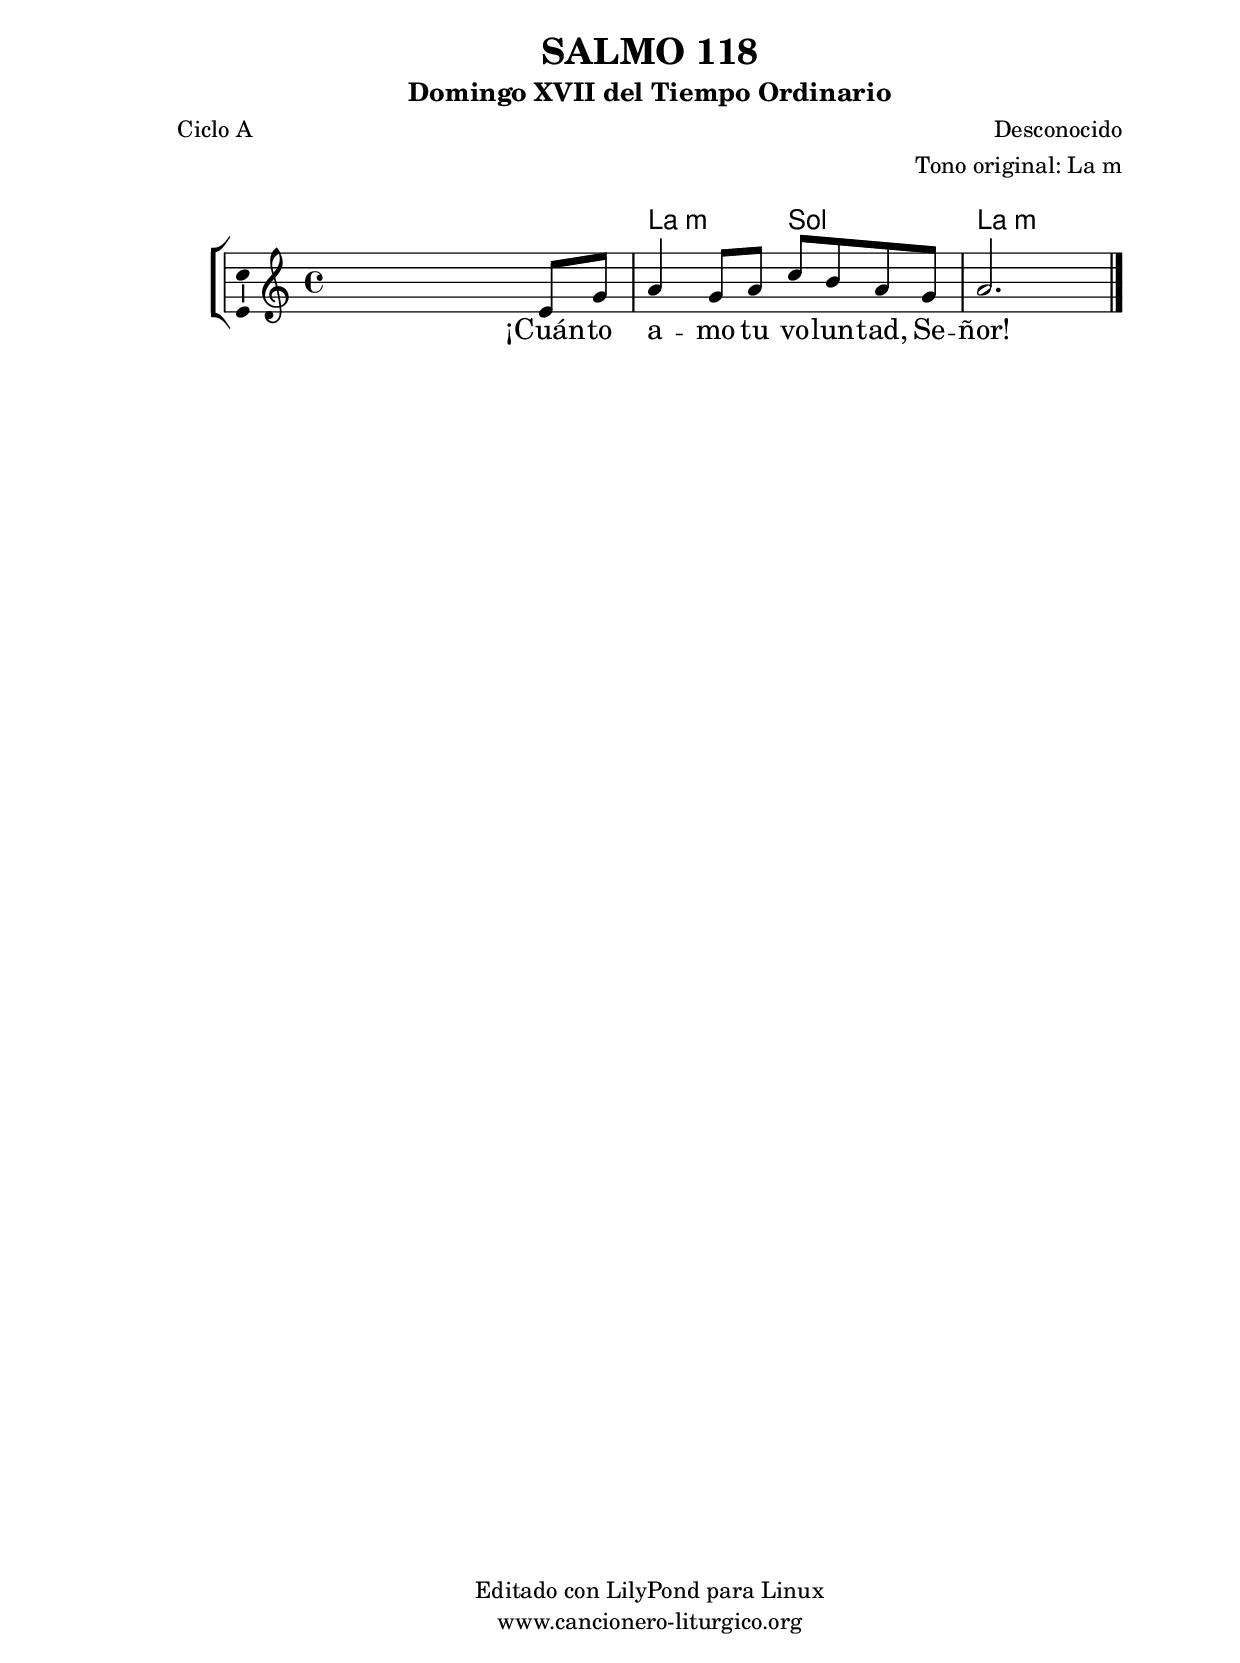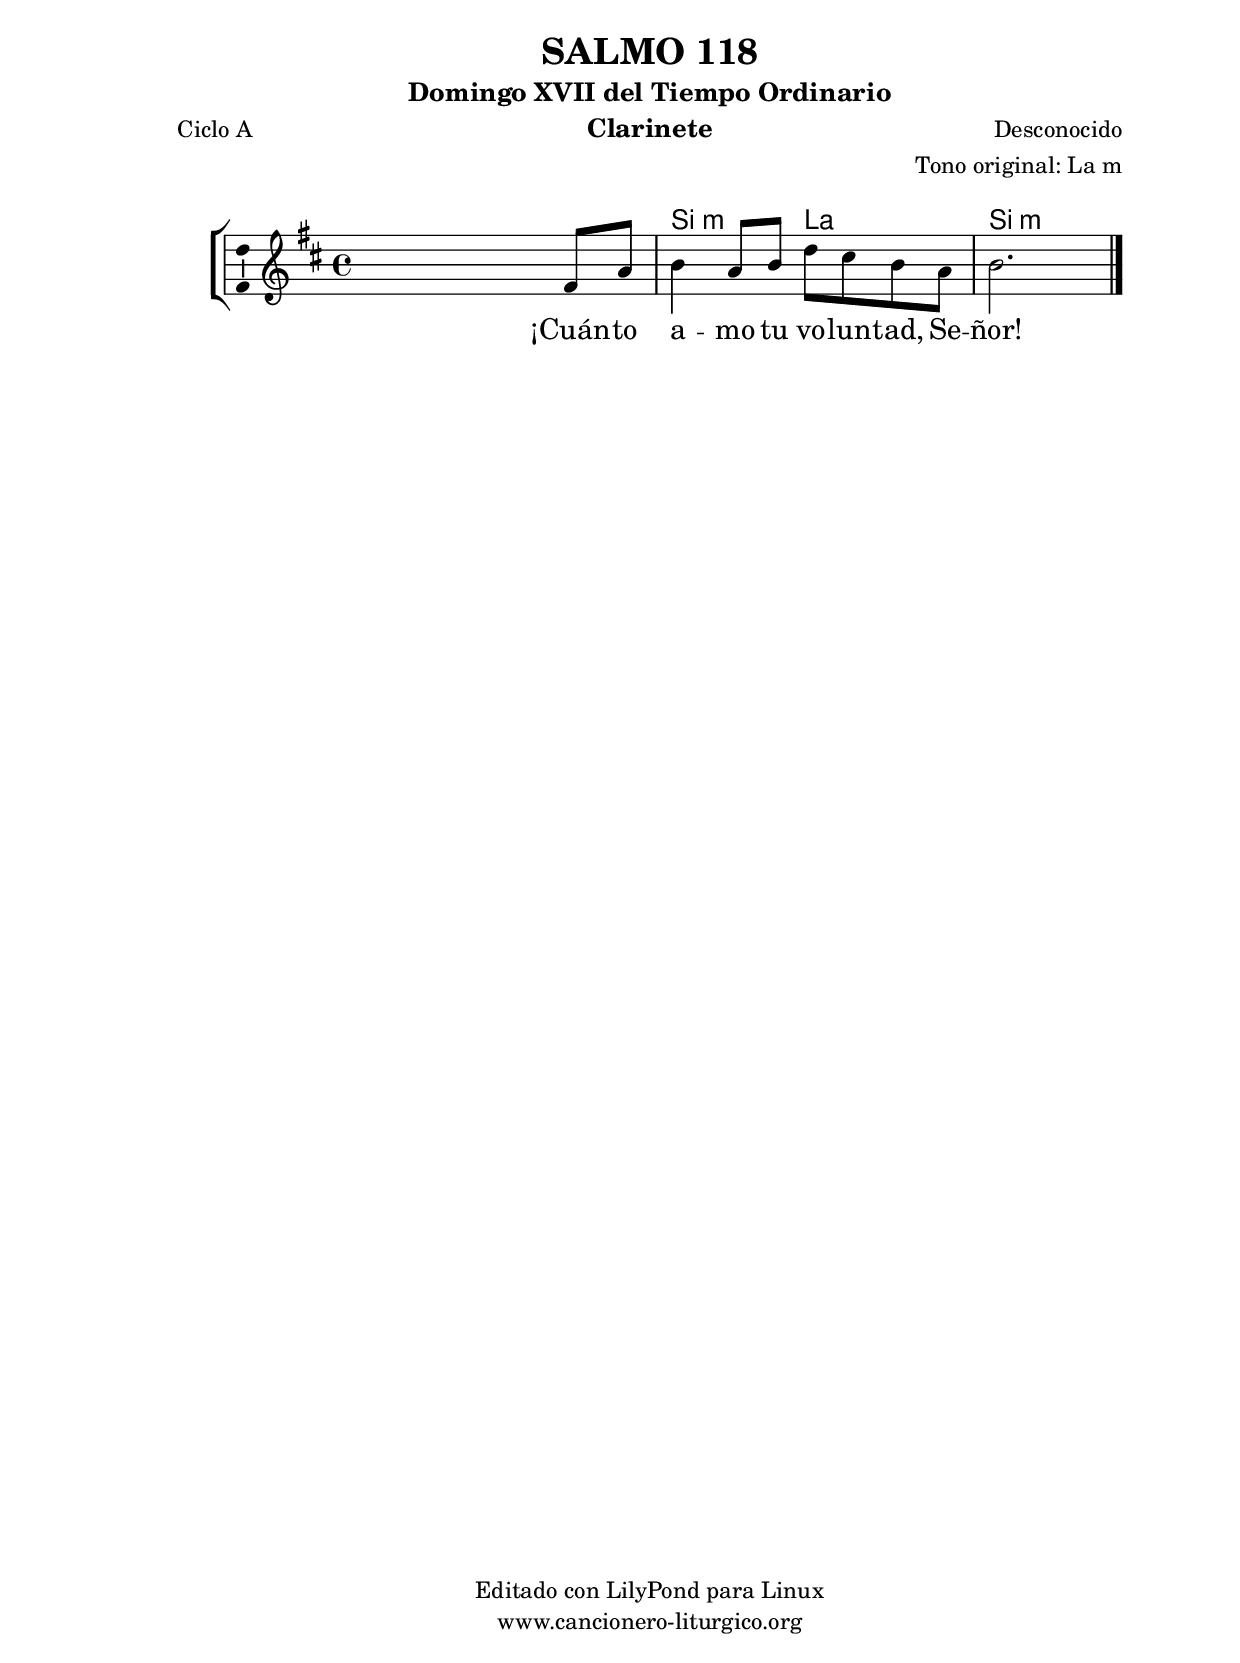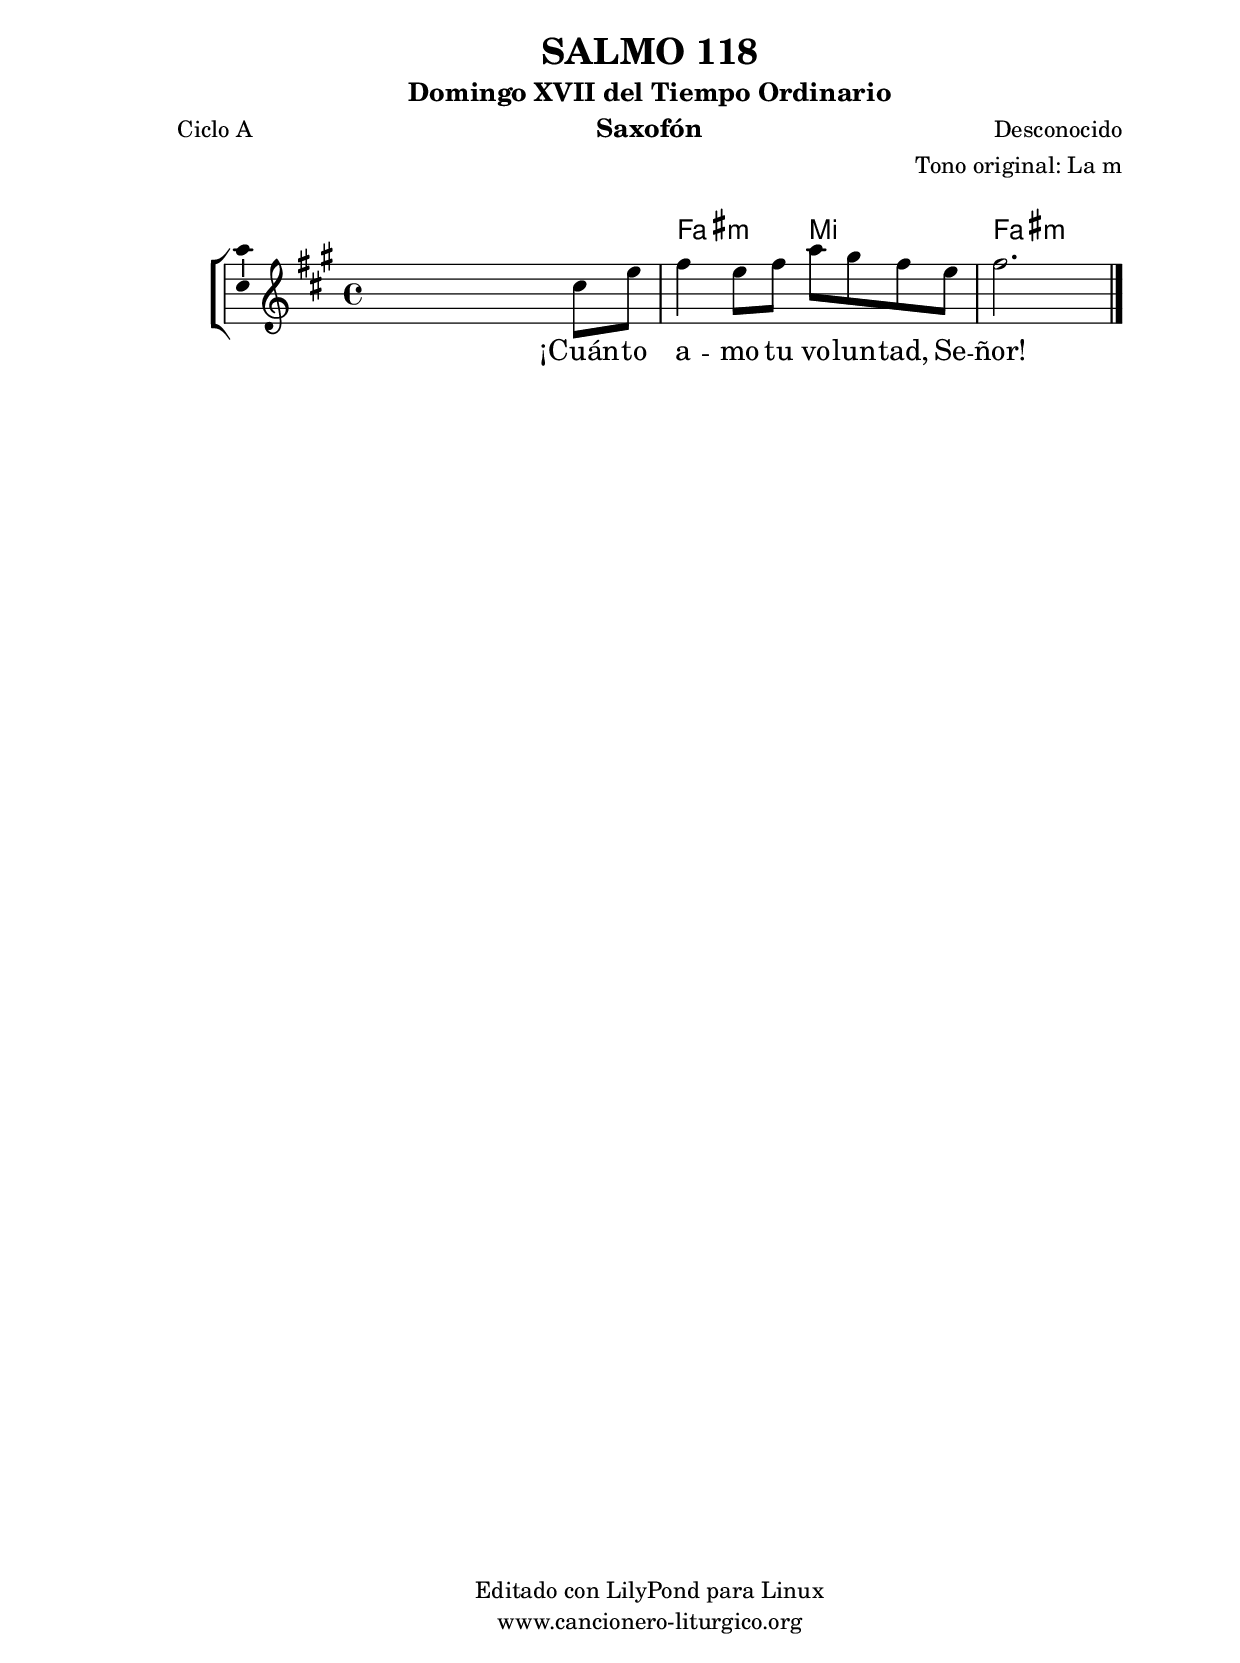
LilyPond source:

%
%para convertir .midi en .wav:
%timidity filename.midi -Ow -o finename.wav
%
%
%Para convertir de .wav a .mp3:
%lame -h -m j filename.wav
%
%
%para escuchar el midi:
%timidity nombrefichero.midi
%


%versión de lilypond para la que se ha escrito esta partitura:
\version "2.16.0"

	%Tamaño papel
	#(set-default-paper-size "a4")
	%Tamaño partitura
	#(set-global-staff-size 20)
	%No responde al pulsar sobre una nota
	#(ly:set-option 'point-and-click #f)

%parámetros del encabezamiento:
\header {
	title = "SALMO 118"
	subtitle = "Domingo XVII del Tiempo Ordinario"
	composer = "Desconocido"
	poet = "Ciclo A"
	meter = ""
	arranger = "Tono original: La m"
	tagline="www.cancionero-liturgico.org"
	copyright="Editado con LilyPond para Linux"
	}

%parámetros asociados al papel:
\paper  {
	oddHeaderMarkup = \markup {\fill-line { \on-the-fly #not-first-page \fromproperty #'header:title \on-the-fly #not-first-page \fromproperty #'header:composer }}
	evenHeaderMarkup = \markup {\fill-line { \fromproperty #'header:composer \fromproperty #'header:title }}
	#(set-paper-size "a4")
	print-page-number = ##f
	first-page-number = 1
	print-first-page-number = ##f
%	head-separation = 3.0 \cm
	top-margin = 2.0 \cm
	bottom-margin = 0.5\cm
%%%	bottom-margin = -1.0\cm
	left-margin = 3.0 \cm
	line-width = 16.0 \cm 
	indent = 8\mm
	interscoreline = 2.\mm
	between-system-space = 15\mm
%	para que las partituras no llenen la hoja:
	ragged-bottom = ##t
%	idem para la última hoja:
	ragged-last-bottom = ##f
%	para que las partituras llenen el ancho del papel:
	ragged-last = ##f
	after-title-space = 2.5 \cm
%page-count=1
%system-count=8

	%Flexible Vertical Spacing
%	markup-markup-spacing =
%	#'((basic-distance . 15) (minimum-distance . 15) (padding . 3))
	markup-system-spacing =
	#'((basic-distance . 15) (minimum-distance . 15) (padding . 3))
	system-system-spacing =
	#'((basic-distance . 15) (minimum-distance . 15) (padding . 3))
	score-system-spacing =
	#'((basic-distance . 15) (minimum-distance . 15) (padding . 5))
%	top-system-spacing = % header
%	#'((basic-distance . 8) (minimum-distance . 0) (padding . 3))
%	top-markup-spacing =
%	#'((basic-distance . 20) (minimum-distance . 20) (padding . 3))
	last-bottom-spacing = % footer
	#'((basic-distance . 5) (minimum-distance . 5) (padding . 3))
%	score-markup-spacing =
%	#'((basic-distance . 16) (minimum-distance . 13) (padding . 3))

	}


%parámetros que afectan a toda la partitura:
global =  {
	%clave de sol (G):
	\clef G
	%armadura:
%%%	\transpose c bes
	\key a \minor
	\tempo 4=80
	\set Score.tempoHideNote = ##t
	}


acordes = {
	\italianChords
	\chordmode {
%%%	\transpose c bes
{

s1
a2:m g a1:m

	}
	}
}

melodia = 
%%%	\transpose c bes
{
	\relative c'{
	\time 4/4

s2 s4 e8 g
a4 g8 a c b a g
a2. s4

\bar "|."
}
}

texto = \lyricmode {
¡Cuán -- to a -- mo tu vo -- lun -- tad, Se -- ñor!
	}


acordesStaff = \context ChordNames = acordesStaff <<
	\set chordChanges = ##t
	\acordes
	>>


vozStaff = \context Voice = vozStaff
\with {\consists "Ambitus_engraver"}
<<
%	\set Staff.instrumentName = ""
%	\set Staff.shortInstrumentName = ""
%	\set Staff.midiInstrument = #"clarinet"
%	\set Staff.midiInstrument = #"cello"
%	\set Staff.midiInstrument = #"flute"
	\set Staff.midiInstrument = #"electric guitar (jazz)"
%	\set Staff.midiInstrument = #"english horn"
%	\set Staff.midiInstrument = #"violin"
%	\set Staff.midiInstrument = #"glockenspiel"
	\set Staff.midiMinimumVolume = #0.7
	\set Staff.midiMaximumVolume = #0.9
	\global
	\melodia
	>>


textoStaff = \context Lyrics = textoStaff <<
	\lyricsto vozStaff \texto
	>>

\book {
	\score {
		\context ChoirStaff {
			\override StaffGroup.SystemStartBracket #'collapse-height = #1
			\override Score.SystemStartBar #'collapse-height = #1
			<<
			\acordesStaff
			\vozStaff
			\textoStaff
			>>
			}
		\layout {
	    		\context {
				\Lyrics
				\override LyricText #'font-size = #2
				}
	   		 \context {
				\Score
				%fontSize = #3
				\override StaffSymbol #'staff-space = #(magstep +3)
				%\override Beam #'thickness = #0.55
				%\override SpacingSpanner #'spacing-increment = #1.0
				%\override Slur #'height-limit = #1.5
				}
			}
		}
	\score {
		\unfoldRepeats
		\context ChoirStaff {
			<<
			\acordesStaff
			\vozStaff
			>>
			}
		\midi {
	  		\context {
	  			\Score
				tempoWholesPerMinute = #(ly:make-moment 70 4)
				}
			}
		}
	}

%Partitura para clarinete
#(define output-suffix "C")
\book {
	\header{
		instrument = "Clarinete"
		}
	\score {
		\context ChoirStaff {
			\override StaffGroup.SystemStartBracket #'collapse-height = #1
			\override Score.SystemStartBar #'collapse-height = #1
\transpose c d
			<<
			\acordesStaff
			\vozStaff
			\textoStaff
			>>
			}
		\layout {
	    		\context {
				\Lyrics
				\override LyricText #'font-size = #2
				}
	   		 \context {
				\Score
				%fontSize = #3
				\override StaffSymbol #'staff-space = #(magstep +3)
				%\override Beam #'thickness = #0.55
				%\override SpacingSpanner #'spacing-increment = #1.0
				%\override Slur #'height-limit = #1.5
				}
			}
		}
	}

%Partitura para saxofón
#(define output-suffix "S")
\book {
	\header{
		instrument = "Saxofón"
		}
	\score {
		\context ChoirStaff {
			\override StaffGroup.SystemStartBracket #'collapse-height = #1
			\override Score.SystemStartBar #'collapse-height = #1
\transpose c a
			<<
			\acordesStaff
			\vozStaff
			\textoStaff
			>>
			}
		\layout {
	    		\context {
				\Lyrics
				\override LyricText #'font-size = #2
				}
	   		 \context {
				\Score
				%fontSize = #3
				\override StaffSymbol #'staff-space = #(magstep +3)
				%\override Beam #'thickness = #0.55
				%\override SpacingSpanner #'spacing-increment = #1.0
				%\override Slur #'height-limit = #1.5
				}
			}
		}
	}

